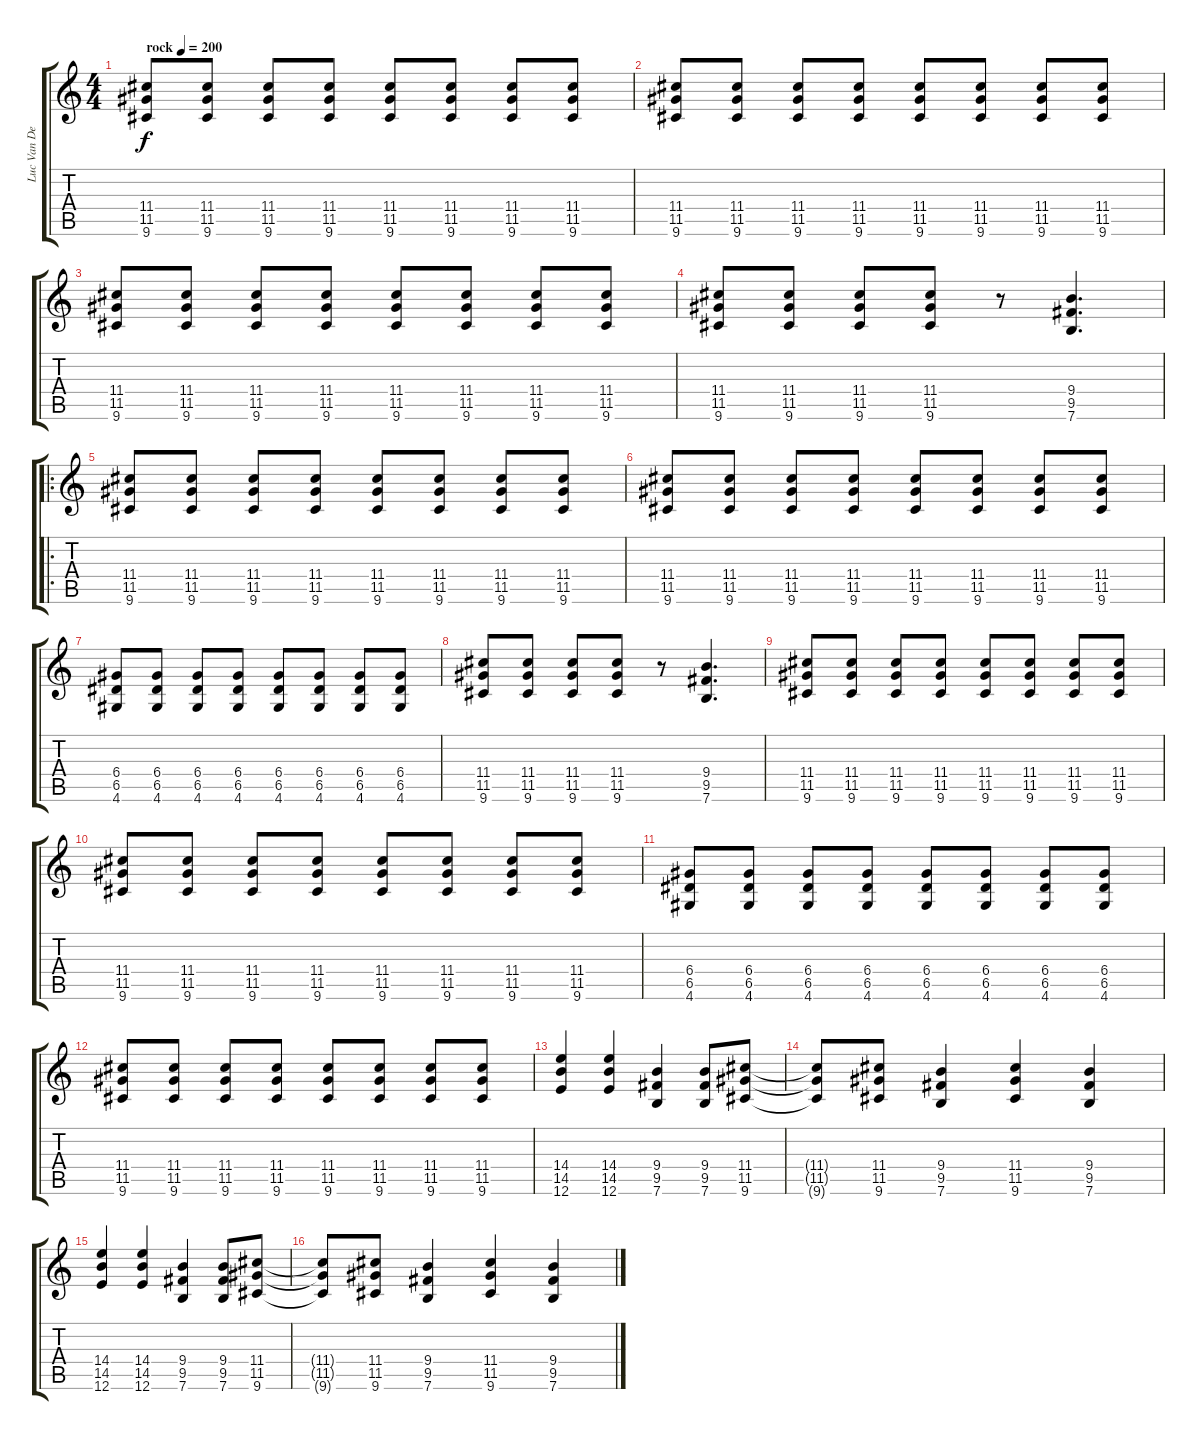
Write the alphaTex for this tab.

\track ("Luc Van De Poel" "Luc Van De") {instrument distortionguitar}
\staff {score tabs}
\tuning (E4 B3 G3 D3 A2 E2) {hide}
\ts (4 4)
\tempo (200 "rock")
\clef g2
\ks c
(11.4 11.5 9.6).8{dy f instrument distortionguitar} (11.4 11.5 9.6).8 (11.4 11.5 9.6).8 (11.4 11.5 9.6).8 (11.4 11.5 9.6).8 (11.4 11.5 9.6).8 (11.4 11.5 9.6).8 (11.4 11.5 9.6).8 |
(11.4 11.5 9.6).8 (11.4 11.5 9.6).8 (11.4 11.5 9.6).8 (11.4 11.5 9.6).8 (11.4 11.5 9.6).8 (11.4 11.5 9.6).8 (11.4 11.5 9.6).8 (11.4 11.5 9.6).8 |
(11.4 11.5 9.6).8 (11.4 11.5 9.6).8 (11.4 11.5 9.6).8 (11.4 11.5 9.6).8 (11.4 11.5 9.6).8 (11.4 11.5 9.6).8 (11.4 11.5 9.6).8 (11.4 11.5 9.6).8 |
(11.4 11.5 9.6).8 (11.4 11.5 9.6).8 (11.4 11.5 9.6).8 (11.4 11.5 9.6).8 r.8 (9.4 9.5 7.6).4{d} |
\ro
(11.4 11.5 9.6).8 (11.4 11.5 9.6).8 (11.4 11.5 9.6).8 (11.4 11.5 9.6).8 (11.4 11.5 9.6).8 (11.4 11.5 9.6).8 (11.4 11.5 9.6).8 (11.4 11.5 9.6).8 |
(11.4 11.5 9.6).8 (11.4 11.5 9.6).8 (11.4 11.5 9.6).8 (11.4 11.5 9.6).8 (11.4 11.5 9.6).8 (11.4 11.5 9.6).8 (11.4 11.5 9.6).8 (11.4 11.5 9.6).8 |
(6.4 6.5 4.6).8 (6.4 6.5 4.6).8 (6.4 6.5 4.6).8 (6.4 6.5 4.6).8 (6.4 6.5 4.6).8 (6.4 6.5 4.6).8 (6.4 6.5 4.6).8 (6.4 6.5 4.6).8 |
(11.4 11.5 9.6).8 (11.4 11.5 9.6).8 (11.4 11.5 9.6).8 (11.4 11.5 9.6).8 r.8 (9.4 9.5 7.6).4{d} |
(11.4 11.5 9.6).8 (11.4 11.5 9.6).8 (11.4 11.5 9.6).8 (11.4 11.5 9.6).8 (11.4 11.5 9.6).8 (11.4 11.5 9.6).8 (11.4 11.5 9.6).8 (11.4 11.5 9.6).8 |
(11.4 11.5 9.6).8 (11.4 11.5 9.6).8 (11.4 11.5 9.6).8 (11.4 11.5 9.6).8 (11.4 11.5 9.6).8 (11.4 11.5 9.6).8 (11.4 11.5 9.6).8 (11.4 11.5 9.6).8 |
(6.4 6.5 4.6).8 (6.4 6.5 4.6).8 (6.4 6.5 4.6).8 (6.4 6.5 4.6).8 (6.4 6.5 4.6).8 (6.4 6.5 4.6).8 (6.4 6.5 4.6).8 (6.4 6.5 4.6).8 |
(11.4 11.5 9.6).8 (11.4 11.5 9.6).8 (11.4 11.5 9.6).8 (11.4 11.5 9.6).8 (11.4 11.5 9.6).8 (11.4 11.5 9.6).8 (11.4 11.5 9.6).8 (11.4 11.5 9.6).8 |
(14.4 14.5 12.6).4 (14.4 14.5 12.6).4 (9.4 9.5 7.6).4 (9.4 9.5 7.6).8 (11.4 11.5 9.6).8 |
(11.4{t} 11.5{t} 9.6{t}).8 (11.4 11.5 9.6).8 (9.4 9.5 7.6).4 (11.4 11.5 9.6).4 (9.4 9.5 7.6).4 |
(14.4 14.5 12.6).4 (14.4 14.5 12.6).4 (9.4 9.5 7.6).4 (9.4 9.5 7.6).8 (11.4 11.5 9.6).8 |
(11.4{t} 11.5{t} 9.6{t}).8 (11.4 11.5 9.6).8 (9.4 9.5 7.6).4 (11.4 11.5 9.6).4 (9.4 9.5 7.6).4
